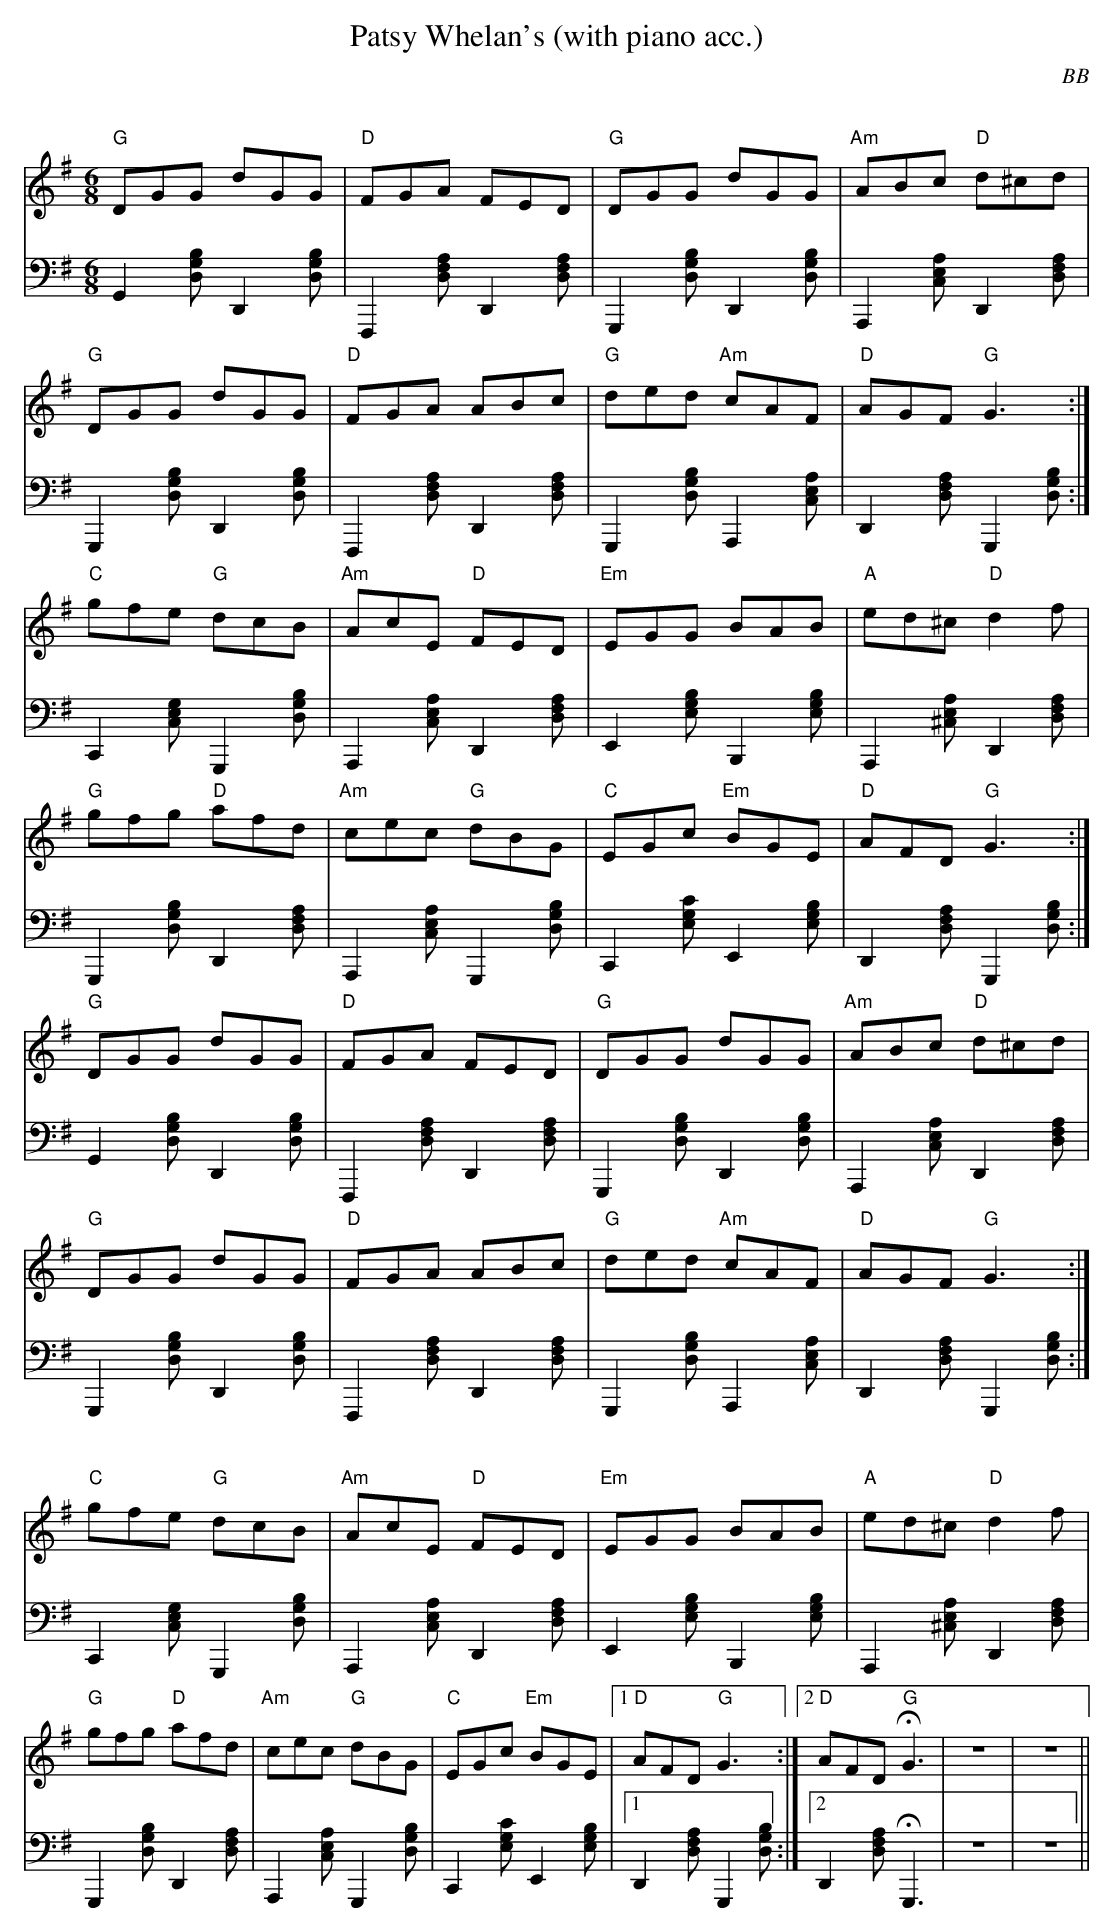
X:1
T: Patsy Whelan's (with piano acc.)
C: BB
Q: 325
L: 1/8
M: 6/8
V: 1 program 1 110 %fiddle
V: 2 program 1 01 volume=63 clef=bass m=D
K: G
[V:1] "G"DGG dGG|"D"FGA FED|"G"DGG dGG|"Am"ABc "D"d^cd|
[V:2] G,2[DBG]D,2[DBG]|F,,2[DAF]D,2[DAF]|G,,2[DBG]D,2[DBG]|A,,2[EAC]D,2[DAF]|
[V:1] "G"DGG dGG|"D"FGA ABc|"G"ded "Am"cAF|"D"AGF "G"G3 :|
[V:2] G,,2[DBG]D,2[DBG]|F,,2[DAF]D,2[DAF]|G,,2[GDB]A,,2[AEC]|D,2[AFD]G,,2[GDB]:|
[V:1] "C"gfe "G"dcB|"Am"AcE "D"FED|"Em"EGG BAB|"A"ed^c "D"d2 f|
[V:2] C,2[CGE]G,,2[DBG]|A,,2[EAC]D,2[AFD]|E,2[BGE]B,,2[BGE]|A,,2[EA^C]D,2[AFD]|
[V:1] "G"gfg "D"afd|"Am"cec "G"dBG|"C"EGc "Em"BGE|"D"AFD "G"G3 :|
[V:2] G,,2[DBG]D,2[AFD]|A,,2[EAC]G,,2[DBG]|C,2[GEc]E,2[BGE]|D,2[AFD]G,,2[GDB]:|
[V:1] "G"DGG dGG|"D"FGA FED|"G"DGG dGG|"Am"ABc "D"d^cd|
[V:2] G,2[DBG]D,2[DBG]|F,,2[DAF]D,2[DAF]|G,,2[DBG]D,2[DBG]|A,,2[EAC]D,2[DAF]|
[V:1] "G"DGG dGG|"D"FGA ABc|"G"ded "Am"cAF|"D"AGF "G"G3 :|
[V:2] G,,2[DBG]D,2[DBG]|F,,2[DAF]D,2[DAF]|G,,2[GDB]A,,2[AEC]|D,2[AFD]G,,2[GDB]:|
[V:1] "C"gfe "G"dcB|"Am"AcE "D"FED|"Em"EGG BAB|"A"ed^c "D"d2 f|
[V:2] C,2[CGE]G,,2[DBG]|A,,2[EAC]D,2[AFD]|E,2[BGE]B,,2[BGE]|A,,2[EA^C]D,2[AFD]|
[V:1] "G"gfg "D"afd|"Am"cec "G"dBG|"C"EGc "Em"BGE|1 "D"AFD "G"G3 :|2 "D"AFD "G"HG3|z6|z6||
[V:2] G,,2[DBG]D,2[AFD]|A,,2[EAC]G,,2[DBG]|C,2[GEc]E,2[BGE]|1 D,2[AFD]G,,2[GDB]:|2\
D,2[AFD]HG,,3|z6|z6||
